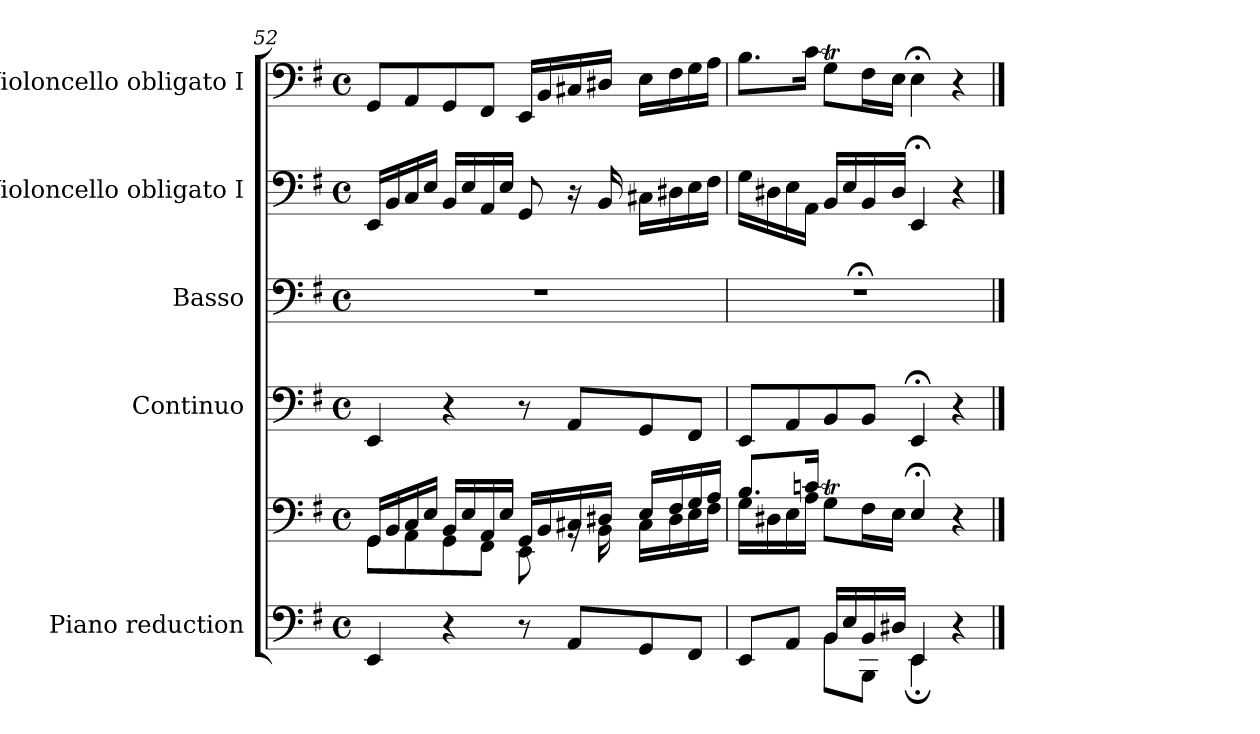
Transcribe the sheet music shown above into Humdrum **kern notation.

**kern	**kern	**kern	**kern	**kern	**kern
*part5	*part5	*part4	*part3	*part2	*part1
*staff6	*staff5	*staff4	*staff3	*staff2	*staff1
*I"Piano reduction	*	*I"Continuo	*I"Basso	*I"Violoncello obligato I	*I"Violoncello obligato I
*I'Pno	*	*	*	*I'Vc	*I'Vc
*clefF4	*clefF4	*clefF4	*clefF4	*clefF4	*clefF4
*	*	*ITrd7c12	*	*	*
*k[f#]	*k[f#]	*k[f#]	*k[f#]	*k[f#]	*k[f#]
*M4/4	*M4/4	*M4/4	*M4/4	*M4/4	*M4/4
*met(c)	*met(c)	*met(c)	*met(c)	*met(c)	*met(c)
=52	=52	=52	=52	=52	=52
*^	*^	*	*	*	*
4EE/	4ryy	16GG/LL	8GG\L	4EEE/	1r	16EE/LL	8GG/L
.	.	16BB/	.	.	.	16BB/	.
.	.	16C/	8AA\	.	.	16C/	8AA/
.	.	16E/JJ	.	.	.	16E/JJ	.
4r	4ryy	16BB/LL	8GG\	4r	.	16BB/LL	8GG/
.	.	16E/	.	.	.	16E/	.
.	.	16AA/	8FF#\J	.	.	16AA/	8FF#/J
.	.	16E/JJ	.	.	.	16E/JJ	.
8r	2ryy	16GG/LL	8EE\	8r	.	8GG/	16EE/LL
.	.	16BB/	.	.	.	.	16BB/
8AA/L	.	16C#X/	16rBB	8AAA/L	.	16r	16C#X/
.	.	16D#X/JJ	16BB\	.	.	16BB/	16D#X/JJ
8GG/	.	16E/LL	16C#\LL	8GGG/	.	16C#X\LL	16E\LL
.	.	16F#/	16D#\	.	.	16D#X\	16F#\
8FF#/J	.	16G/	16E\	8FFF#/J	.	16E\	16G\
.	.	16A/JJ	16F#\JJ	.	.	16F#\JJ	16A\JJ
=53	=53	=53	=53	=53	=53	=53	=53
4ryy	8EE/L	8.B/L	16G\LL	8EEE/L	1r;<	16G\LL	8.B\L
.	.	.	16D#X\	.	.	16D#X\	.
.	8AA/J	.	16E\	8AAA/	.	16E\	.
.	.	16cn/Jk	16A\JJ	.	.	16AA\JJ	16c\Jk
16BB/LL	8BB\L	8GT\L	2ryy	8BBB/	.	16BB/LL	8GT\L
16E/	.	.	.	.	.	16E/	.
16BB/	8BBB\J	16F#\L	.	8BBB/J	.	16BB/	16F#\L
16D#X/JJ	.	16E\JJ	.	.	.	16D#/JJ	16E\JJ
4EE\	4EE;/	4E;</	.	4EEE;</	.	4EE;</	4E;<\
4ryy	4r	4r	4ryy	4r	.	4r	4r
*v	*v	*	*	*	*	*	*
*	*v	*v	*	*	*	*
==	==	==	==	==	==
*-	*-	*-	*-	*-	*-
